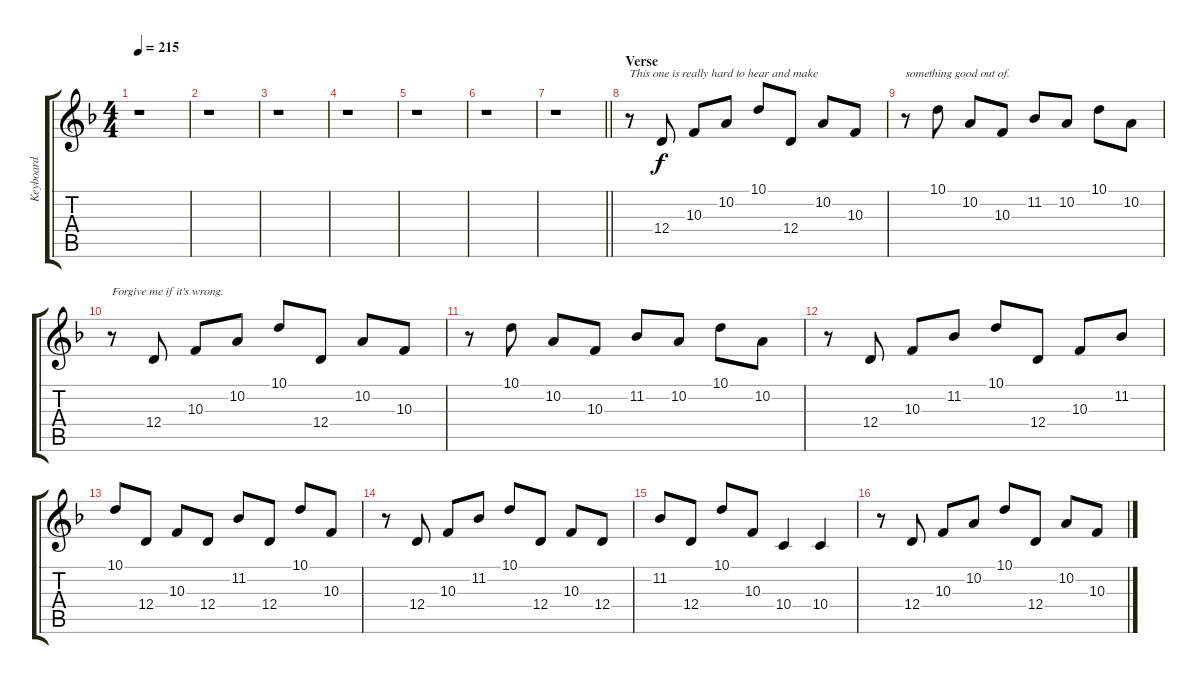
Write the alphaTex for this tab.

\track ("Keyboard" "Keyboard") {instrument lead2sawtooth}
\staff {score tabs}
\tuning (E4 B3 G3 D3 A2 D2) {hide}
\ts (4 4)
\tempo 215
\clef g2
\ks f
r.1{dy f} |
r.1 |
r.1 |
r.1 |
r.1 |
r.1 |
\barLineRight lightlight
r.1 |
\section ("" "Verse")
r.8{txt "This one is really hard to hear and make "} 12.4.8 10.3.8 10.2.8 10.1.8 12.4.8 10.2.8 10.3.8 |
r.8{txt "something good out of."} 10.1.8 10.2.8 10.3.8 11.2.8 10.2.8 10.1.8 10.2.8 |
r.8{txt "Forgive me if it's wrong."} 12.4.8 10.3.8 10.2.8 10.1.8 12.4.8 10.2.8 10.3.8 |
r.8 10.1.8 10.2.8 10.3.8 11.2.8 10.2.8 10.1.8 10.2.8 |
r.8 12.4.8 10.3.8 11.2.8 10.1.8 12.4.8 10.3.8 11.2.8 |
10.1.8 12.4.8 10.3.8 12.4.8 11.2.8 12.4.8 10.1.8 10.3.8 |
r.8 12.4.8 10.3.8 11.2.8 10.1.8 12.4.8 10.3.8 12.4.8 |
11.2.8 12.4.8 10.1.8 10.3.8 10.4.4 10.4.4 |
r.8 12.4.8 10.3.8 10.2.8 10.1.8 12.4.8 10.2.8 10.3.8
